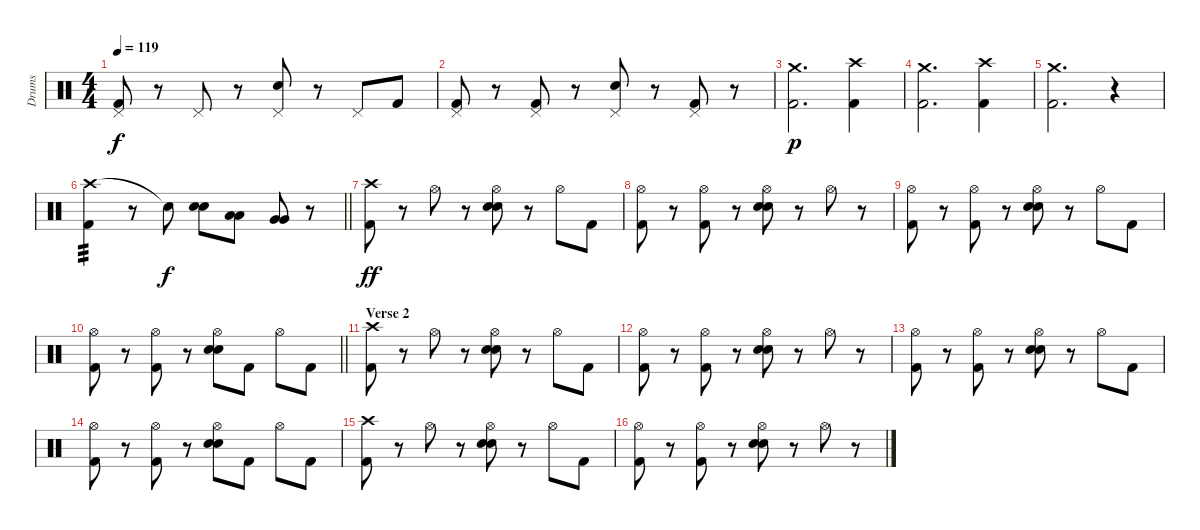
\track ("Drums" "Drums") {instrument percussion}
\staff {score}
\articulation defaults
\ts (4 4)
\tempo 119
\clef neutral
\ks c
("Pedal Hi-Hat (hit)" "Kick (hit) 2").8{dy f} r.8 "Pedal Hi-Hat (hit)".8 r.8 ("Pedal Hi-Hat (hit)" "Electric Snare (hit)").8 r.8 "Pedal Hi-Hat (hit)".8 "Kick (hit) 2".8 |
("Pedal Hi-Hat (hit)" "Kick (hit) 2").8 r.8 ("Pedal Hi-Hat (hit)" "Kick (hit) 2").8 r.8 ("Pedal Hi-Hat (hit)" "Electric Snare (hit)").8 r.8 ("Pedal Hi-Hat (hit)" "Kick (hit) 2").8 r.8 |
("Crash medium (hit)" "Kick (hit) 2").2{d dy p} ("Crash high (hit)" "Kick (hit) 2").4 |
("Crash medium (hit)" "Kick (hit) 2").2{d} ("Crash high (hit)" "Kick (hit) 2").4 |
("Crash medium (hit)" "Kick (hit) 2").2{d} r.4 |
\barLineRight lightlight
("Crash high (hit)" "Kick (hit) 2").4{tp 3} r.8 "Snare (hit)"{t}.8{dy f} ("Electric Snare (hit)" "Electric Snare (hit)").8{bd 60} ("Low Tom (hit)" "Low Tom (hit)").8 ("Very Low Tom (hit)" "Very Low Tom (hit)").8 r.8 |
("Crash high (hit)" "Kick (hit) 2").8{dy ff} r.8 "Hi-Hat (open)".8 r.8 ("Hi-Hat (open)" "Electric Snare (hit)" "Electric Snare (hit)").8 r.8 "Hi-Hat (open)".8 "Kick (hit) 2".8 |
("Hi-Hat (open)" "Kick (hit) 2").8 r.8 ("Hi-Hat (open)" "Kick (hit) 2").8 r.8 ("Hi-Hat (open)" "Electric Snare (hit)" "Electric Snare (hit)").8 r.8 "Hi-Hat (open)".8 r.8 |
("Hi-Hat (open)" "Kick (hit) 2").8 r.8 ("Hi-Hat (open)" "Kick (hit) 2").8 r.8 ("Hi-Hat (open)" "Electric Snare (hit)" "Electric Snare (hit)").8 r.8 "Hi-Hat (open)".8 "Kick (hit) 2".8 |
\barLineRight lightlight
("Hi-Hat (open)" "Kick (hit) 2").8 r.8 ("Hi-Hat (open)" "Kick (hit) 2").8 r.8 ("Hi-Hat (open)" "Electric Snare (hit)" "Electric Snare (hit)").8 "Kick (hit) 2".8 "Hi-Hat (open)".8 "Kick (hit) 2".8 |
\section ("" "Verse 2")
("Crash high (hit)" "Kick (hit) 2").8 r.8 "Hi-Hat (open)".8 r.8 ("Hi-Hat (open)" "Electric Snare (hit)" "Electric Snare (hit)").8 r.8 "Hi-Hat (open)".8 "Kick (hit) 2".8 |
("Hi-Hat (open)" "Kick (hit) 2").8 r.8 ("Hi-Hat (open)" "Kick (hit) 2").8 r.8 ("Hi-Hat (open)" "Electric Snare (hit)" "Electric Snare (hit)").8 r.8 "Hi-Hat (open)".8 r.8 |
("Hi-Hat (open)" "Kick (hit) 2").8 r.8 ("Hi-Hat (open)" "Kick (hit) 2").8 r.8 ("Hi-Hat (open)" "Electric Snare (hit)" "Electric Snare (hit)").8 r.8 "Hi-Hat (open)".8 "Kick (hit) 2".8 |
("Hi-Hat (open)" "Kick (hit) 2").8 r.8 ("Hi-Hat (open)" "Kick (hit) 2").8 r.8 ("Hi-Hat (open)" "Electric Snare (hit)" "Electric Snare (hit)").8 "Kick (hit) 2".8 "Hi-Hat (open)".8 "Kick (hit) 2".8 |
("Crash high (hit)" "Kick (hit) 2").8 r.8 "Hi-Hat (open)".8 r.8 ("Hi-Hat (open)" "Electric Snare (hit)" "Electric Snare (hit)").8 r.8 "Hi-Hat (open)".8 "Kick (hit) 2".8 |
("Hi-Hat (open)" "Kick (hit) 2").8 r.8 ("Hi-Hat (open)" "Kick (hit) 2").8 r.8 ("Hi-Hat (open)" "Electric Snare (hit)" "Electric Snare (hit)").8 r.8 "Hi-Hat (open)".8 r.8
